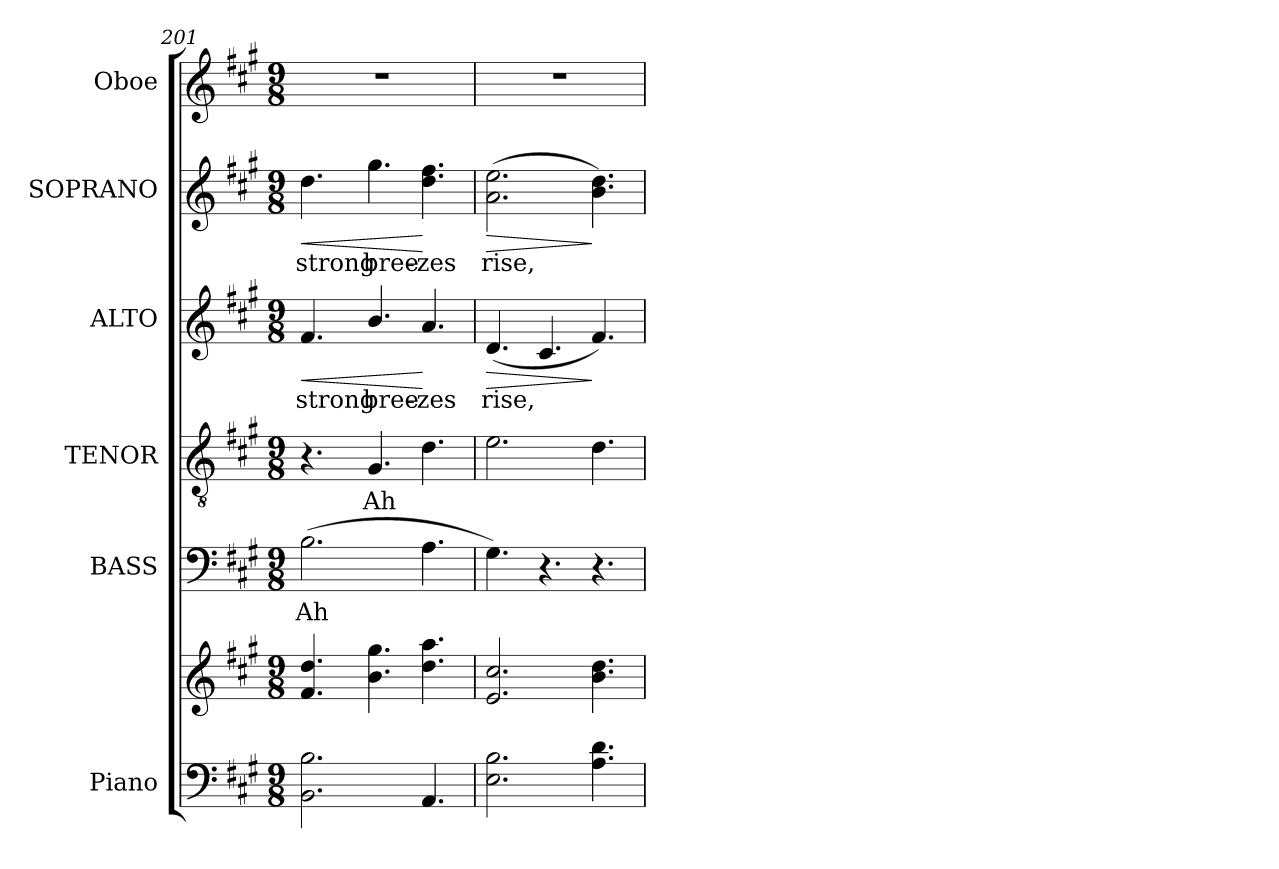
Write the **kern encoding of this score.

**kern	**kern	**kern	**text	**kern	**text	**kern	**text	**dynam	**kern	**text	**dynam	**kern
*part6	*part6	*part5	*part5	*part4	*part4	*part3	*part3	*part3	*part2	*part2	*part2	*part1
*staff7	*staff6	*staff5	*staff5	*staff4	*staff4	*staff3	*staff3	*staff3	*staff2	*staff2	*staff2	*staff1
*I"Piano	*	*I"BASS	*	*I"TENOR	*	*I"ALTO	*	*	*I"SOPRANO	*	*	*I"Oboe
*I'Pno.	*	*I'B.	*	*I'T.	*	*I'A.	*	*	*I'S.	*	*	*I'Ob.
*clefF4	*clefG2	*clefF4	*	*clefGv2	*	*clefG2	*	*	*clefG2	*	*	*clefG2
*	*	*	*	*ITrd7c12	*	*	*	*	*	*	*	*
*k[f#c#g#]	*k[f#c#g#]	*k[f#c#g#]	*	*k[f#c#g#]	*	*k[f#c#g#]	*	*	*k[f#c#g#]	*	*	*k[f#c#g#]
*A:	*A:	*A:	*	*A:	*	*A:	*	*	*A:	*	*	*A:
*M9/8	*M9/8	*M9/8	*	*M9/8	*	*M9/8	*	*	*M9/8	*	*	*M9/8
=201	=201	=201	=201	=201	=201	=201	=201	=201	=201	=201	=201	=201
!	!	!	!LO:LY:b:color=#000000	!	!	!	!	!	!	!	!	!
!	!	!	!	!	!	!	!LO:LY:b:color=#000000	!LO:HP:b	!	!	!	!
!	!	!	!	!	!	!	!	!	!	!LO:LY:b:color=#000000	!LO:HP:b	!LO:N:vis=1
2.BBi\ 2.Bi	4.f#i/ 4.ddi	(2.Bi\	Ah	4.r	.	4.f#i/	strong	<	4.ddi\	strong	<	8%9r
!	!	!	!	!	!LO:LY:b:color=#000000	!	!	!	!	!	!	!
!	!	!	!	!	!	!	!LO:LY:b:color=#000000	!	!	!	!	!
!	!	!	!	!	!	!	!	!	!	!LO:LY:b:color=#000000	!	!
.	4.bi\ 4.gg#i	.	.	4.GG#i/	Ah	4.bi/	bree-	.	4.gg#i\	bree-	.	.
!	!	!	!	!	!	!	!LO:LY:b:color=#000000	!	!	!	!	!
!	!	!	!	!	!	!	!	!	!	!LO:LY:b:color=#000000	!	!
4.AAi/	4.ddi\ 4.aai	4.Ai\	.	4.Di\	.	4.ai/	-zes	[	4.ddi\ 4.ff#i	-zes	[	.
=202	=202	=202	=202	=202	=202	=202	=202	=202	=202	=202	=202	=202
!	!	!	!	!	!	!	!LO:LY:b:color=#000000	!LO:HP:b	!	!	!	!
!	!	!	!	!	!	!	!	!	!	!LO:LY:b:color=#000000	!LO:HP:b	!LO:N:vis=1
2.Ei\ 2.Bi	2.ei/ 2.cc#i	4.G#i\)	.	2.Ei\	.	(4.di/	rise,	>	(2.ai\ 2.eei	rise,	>	8%9r
.	.	4.r	.	.	.	4.c#i/	.	.	.	.	.	.
4.Ai\ 4.di	4.bi\ 4.ddi	4.r	.	4.Di\	.	4.f#i/)	.	]	4.bi\ 4.ddi)	.	]	.
=	=	=	=	=	=	=	=	=	=	=	=	=
*-	*-	*-	*-	*-	*-	*-	*-	*-	*-	*-	*-	*-
